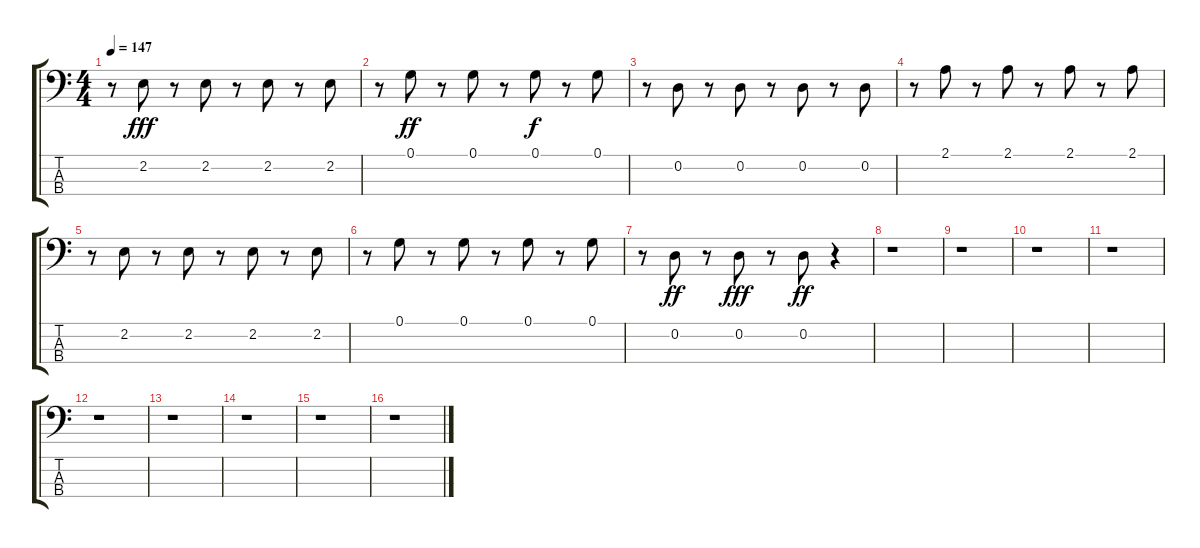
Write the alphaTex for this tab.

\track "" {instrument synthbass1}
\staff {score tabs}
\tuning (G2 D2 A1 E1) {hide}
\ts (4 4)
\tempo 147
\clef f4
\ks c
r.8{dy fff} 2.2.8 r.8 2.2.8 r.8 2.2.8 r.8 2.2.8 |
r.8 0.1.8{dy ff} r.8 0.1.8 r.8 0.1.8{dy f} r.8 0.1.8 |
r.8 0.2.8 r.8 0.2.8 r.8 0.2.8 r.8 0.2.8 |
r.8 2.1.8 r.8 2.1.8 r.8 2.1.8 r.8 2.1.8 |
r.8 2.2.8 r.8 2.2.8 r.8 2.2.8 r.8 2.2.8 |
r.8 0.1.8 r.8 0.1.8 r.8 0.1.8 r.8 0.1.8 |
r.8 0.2.8{dy ff} r.8 0.2.8{dy fff} r.8 0.2.8{dy ff} r.4 |
r.1 |
r.1 |
r.1 |
r.1 |
r.1 |
r.1 |
r.1 |
r.1 |
r.1
